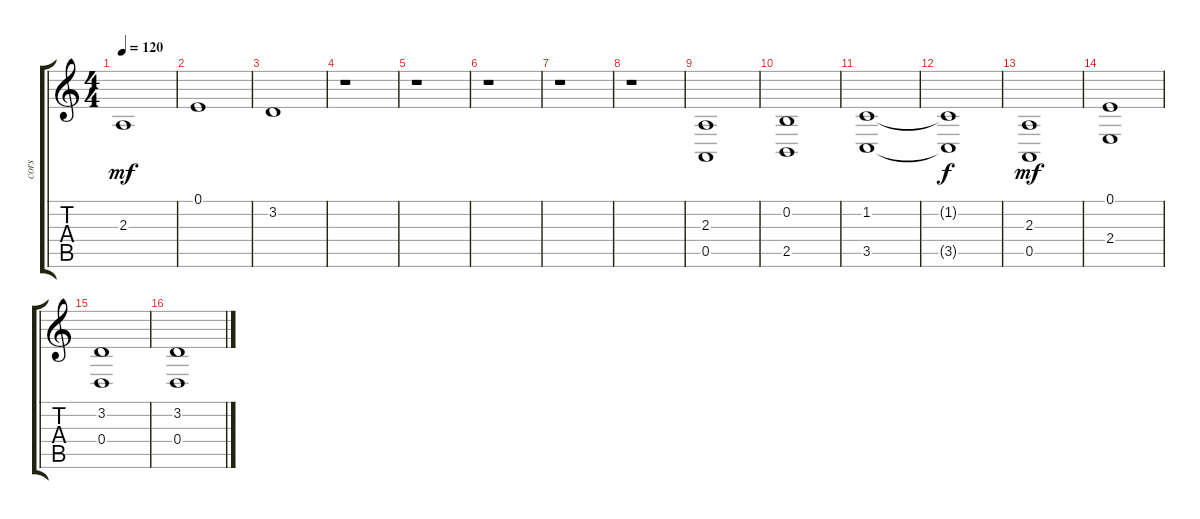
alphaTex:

\track ("cors" "cors") {instrument frenchhorn}
\staff {score tabs}
\tuning (E4 B3 G3 D3 A2 E2) {hide}
\ts (4 4)
\tempo 120
\clef g2
\ks c
2.3.1{dy mf} |
0.1.1 |
3.2.1 |
r.1 |
r.1 |
r.1 |
r.1 |
r.1 |
(2.3 0.5).1 |
(0.2 2.5).1 |
(1.2 3.5).1 |
(1.2{t} 3.5{t}).1{dy f} |
(2.3 0.5).1{dy mf} |
(0.1 2.4).1 |
(3.2 0.4).1 |
(3.2 0.4).1
